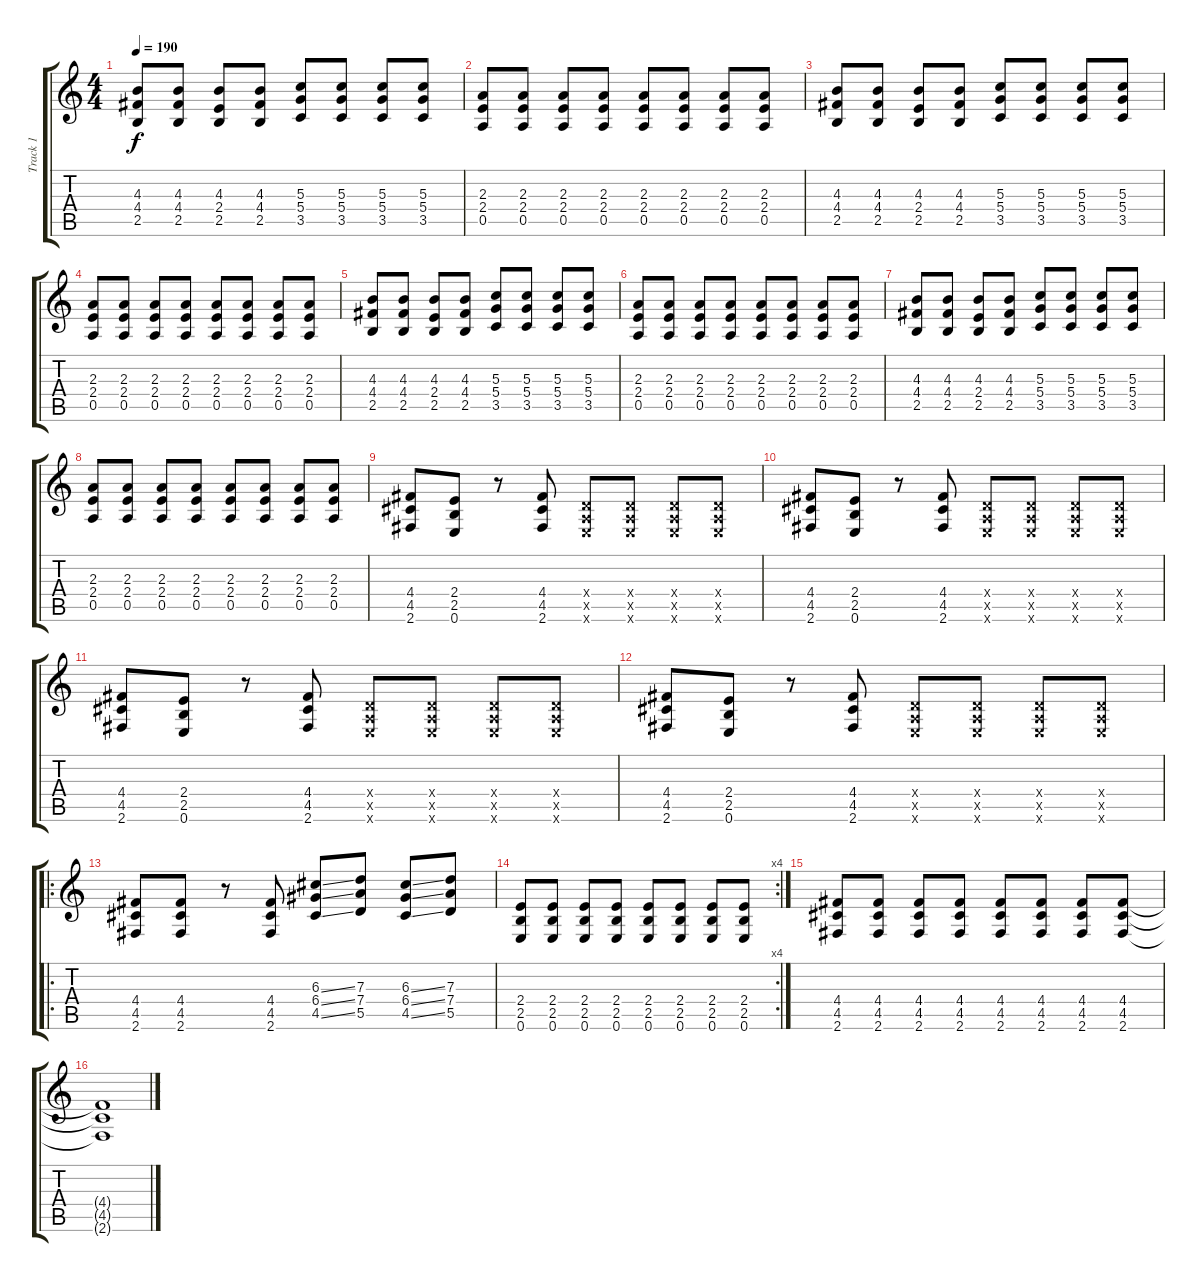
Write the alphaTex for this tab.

\track ("Track 1" "Track 1") {instrument overdrivenguitar}
\staff {score tabs}
\tuning (E4 B3 G3 D3 A2 E2) {hide}
\ts (4 4)
\tempo 190
\clef g2
\ks c
(4.3 4.4 2.5).8{dy f} (4.3 4.4 2.5).8 (4.3 2.4 2.5).8 (4.3 4.4 2.5).8 (5.3 5.4 3.5).8 (5.3 5.4 3.5).8 (5.3 5.4 3.5).8 (5.3 5.4 3.5).8 |
(2.3 2.4 0.5).8 (2.3 2.4 0.5).8 (2.3 2.4 0.5).8 (2.3 2.4 0.5).8 (2.3 2.4 0.5).8 (2.3 2.4 0.5).8 (2.3 2.4 0.5).8 (2.3 2.4 0.5).8 |
(4.3 4.4 2.5).8 (4.3 4.4 2.5).8 (4.3 2.4 2.5).8 (4.3 4.4 2.5).8 (5.3 5.4 3.5).8 (5.3 5.4 3.5).8 (5.3 5.4 3.5).8 (5.3 5.4 3.5).8 |
(2.3 2.4 0.5).8 (2.3 2.4 0.5).8 (2.3 2.4 0.5).8 (2.3 2.4 0.5).8 (2.3 2.4 0.5).8 (2.3 2.4 0.5).8 (2.3 2.4 0.5).8 (2.3 2.4 0.5).8 |
(4.3 4.4 2.5).8 (4.3 4.4 2.5).8 (4.3 2.4 2.5).8 (4.3 4.4 2.5).8 (5.3 5.4 3.5).8 (5.3 5.4 3.5).8 (5.3 5.4 3.5).8 (5.3 5.4 3.5).8 |
(2.3 2.4 0.5).8 (2.3 2.4 0.5).8 (2.3 2.4 0.5).8 (2.3 2.4 0.5).8 (2.3 2.4 0.5).8 (2.3 2.4 0.5).8 (2.3 2.4 0.5).8 (2.3 2.4 0.5).8 |
(4.3 4.4 2.5).8 (4.3 4.4 2.5).8 (4.3 2.4 2.5).8 (4.3 4.4 2.5).8 (5.3 5.4 3.5).8 (5.3 5.4 3.5).8 (5.3 5.4 3.5).8 (5.3 5.4 3.5).8 |
(2.3 2.4 0.5).8 (2.3 2.4 0.5).8 (2.3 2.4 0.5).8 (2.3 2.4 0.5).8 (2.3 2.4 0.5).8 (2.3 2.4 0.5).8 (2.3 2.4 0.5).8 (2.3 2.4 0.5).8 |
(4.4 4.5 2.6).8 (2.4 2.5 0.6).8 r.8 (4.4 4.5 2.6).8 (0.4{x} 0.5{x} 0.6{x}).8 (0.4{x} 0.5{x} 0.6{x}).8 (0.4{x} 0.5{x} 0.6{x}).8 (0.4{x} 0.5{x} 0.6{x}).8 |
(4.4 4.5 2.6).8 (2.4 2.5 0.6).8 r.8 (4.4 4.5 2.6).8 (0.4{x} 0.5{x} 0.6{x}).8 (0.4{x} 0.5{x} 0.6{x}).8 (0.4{x} 0.5{x} 0.6{x}).8 (0.4{x} 0.5{x} 0.6{x}).8 |
(4.4 4.5 2.6).8 (2.4 2.5 0.6).8 r.8 (4.4 4.5 2.6).8 (0.4{x} 0.5{x} 0.6{x}).8 (0.4{x} 0.5{x} 0.6{x}).8 (0.4{x} 0.5{x} 0.6{x}).8 (0.4{x} 0.5{x} 0.6{x}).8 |
(4.4 4.5 2.6).8 (2.4 2.5 0.6).8 r.8 (4.4 4.5 2.6).8 (0.4{x} 0.5{x} 0.6{x}).8 (0.4{x} 0.5{x} 0.6{x}).8 (0.4{x} 0.5{x} 0.6{x}).8 (0.4{x} 0.5{x} 0.6{x}).8 |
\ro
(4.4 4.5 2.6).8 (4.4 4.5 2.6).8 r.8 (4.4 4.5 2.6).8 (6.3{ss} 6.4{ss} 4.5{ss}).8 (7.3 7.4 5.5).8 (6.3{ss} 6.4{ss} 4.5{ss}).8 (7.3 7.4 5.5).8 |
\rc 4
(2.4 2.5 0.6).8 (2.4 2.5 0.6).8 (2.4 2.5 0.6).8 (2.4 2.5 0.6).8 (2.4 2.5 0.6).8 (2.4 2.5 0.6).8 (2.4 2.5 0.6).8 (2.4 2.5 0.6).8 |
(4.4 4.5 2.6).8 (4.4 4.5 2.6).8 (4.4 4.5 2.6).8 (4.4 4.5 2.6).8 (4.4 4.5 2.6).8 (4.4 4.5 2.6).8 (4.4 4.5 2.6).8 (4.4 4.5 2.6).8 |
(4.4{t} 4.5{t} 2.6{t}).1
